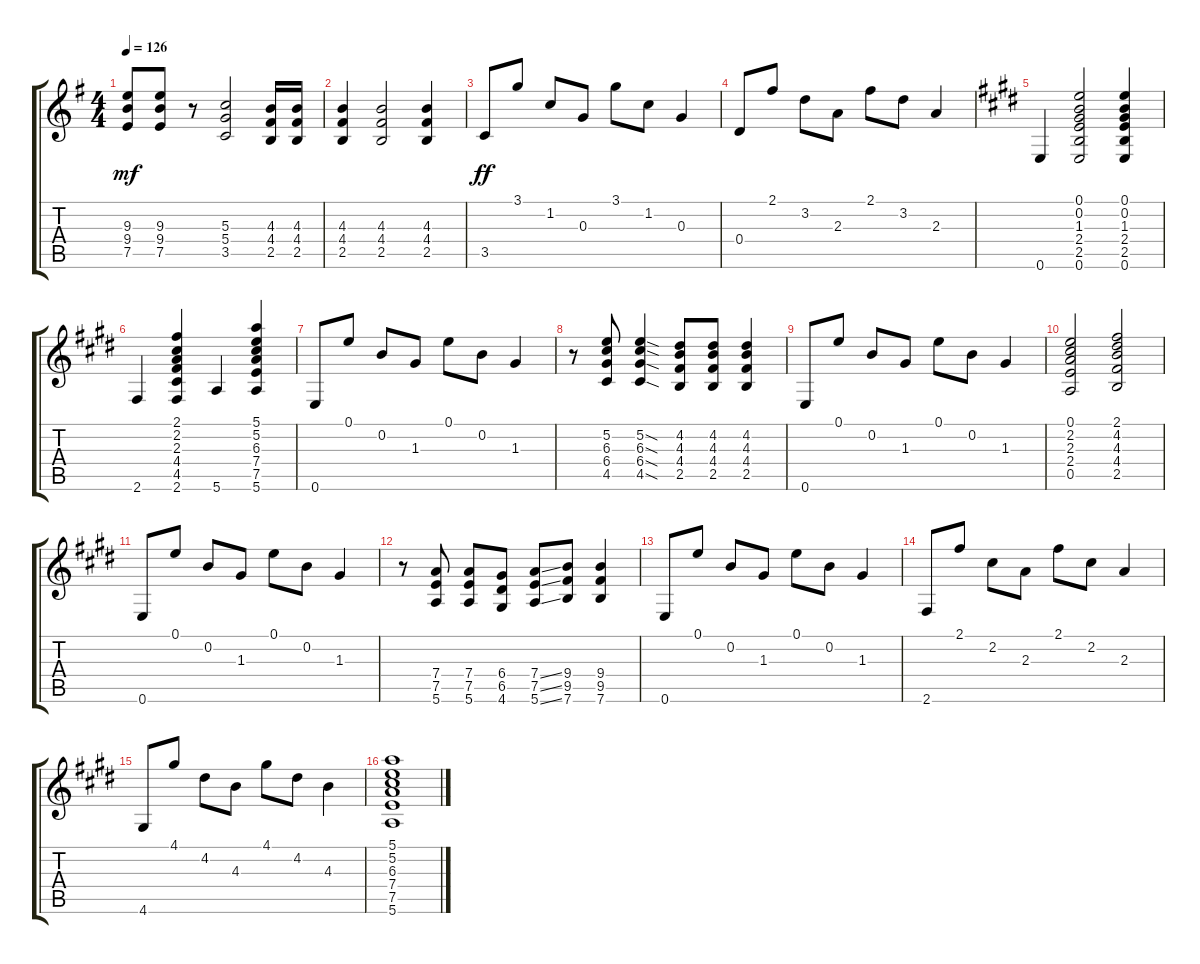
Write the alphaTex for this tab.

\track "" {instrument overdrivenguitar}
\staff {score tabs}
\tuning (E4 B3 G3 D3 A2 E2) {hide}
\ts (4 4)
\tempo 126
\clef g2
\ks g
(9.3 9.4 7.5).8{dy mf} (9.3 9.4 7.5).8 r.8 (5.3 5.4 3.5).2 (4.3 4.4 2.5).16 (4.3 4.4 2.5).16 |
(4.3 4.4 2.5).4 (4.3 4.4 2.5).2 (4.3 4.4 2.5).4 |
3.5.8{dy ff} 3.1.8 1.2.8 0.3.8 3.1.8 1.2.8 0.3.4 |
0.4.8 2.1.8 3.2.8 2.3.8 2.1.8 3.2.8 2.3.4 |
\ks e
0.6.4 (0.1 0.2 1.3 2.4 2.5 0.6).2 (0.1 0.2 1.3 2.4 2.5 0.6).4 |
2.6.4 (2.1 2.2 2.3 4.4 4.5 2.6).4 5.6.4 (5.1 5.2 6.3 7.4 7.5 5.6).4 |
0.6.8 0.1.8 0.2.8 1.3.8 0.1.8 0.2.8 1.3.4 |
r.8 (5.2 6.3 6.4 4.5).8 (5.2{sod} 6.3{sod} 6.4{sod} 4.5{sod}).4 (4.2 4.3 4.4 2.5).8 (4.2 4.3 4.4 2.5).8 (4.2 4.3 4.4 2.5).4 |
0.6.8 0.1.8 0.2.8 1.3.8 0.1.8 0.2.8 1.3.4 |
(0.1 2.2 2.3 2.4 0.5).2 (2.1 4.2 4.3 4.4 2.5).2 |
0.6.8 0.1.8 0.2.8 1.3.8 0.1.8 0.2.8 1.3.4 |
r.8 (7.4 7.5 5.6).8 (7.4 7.5 5.6).8 (6.4 6.5 4.6).8 (7.4{ss} 7.5{ss} 5.6{ss}).8 (9.4 9.5 7.6).8 (9.4 9.5 7.6).4 |
0.6.8 0.1.8 0.2.8 1.3.8 0.1.8 0.2.8 1.3.4 |
2.6.8 2.1.8 2.2.8 2.3.8 2.1.8 2.2.8 2.3.4 |
4.6.8 4.1.8 4.2.8 4.3.8 4.1.8 4.2.8 4.3.4 |
(5.1 5.2 6.3 7.4 7.5 5.6).1
